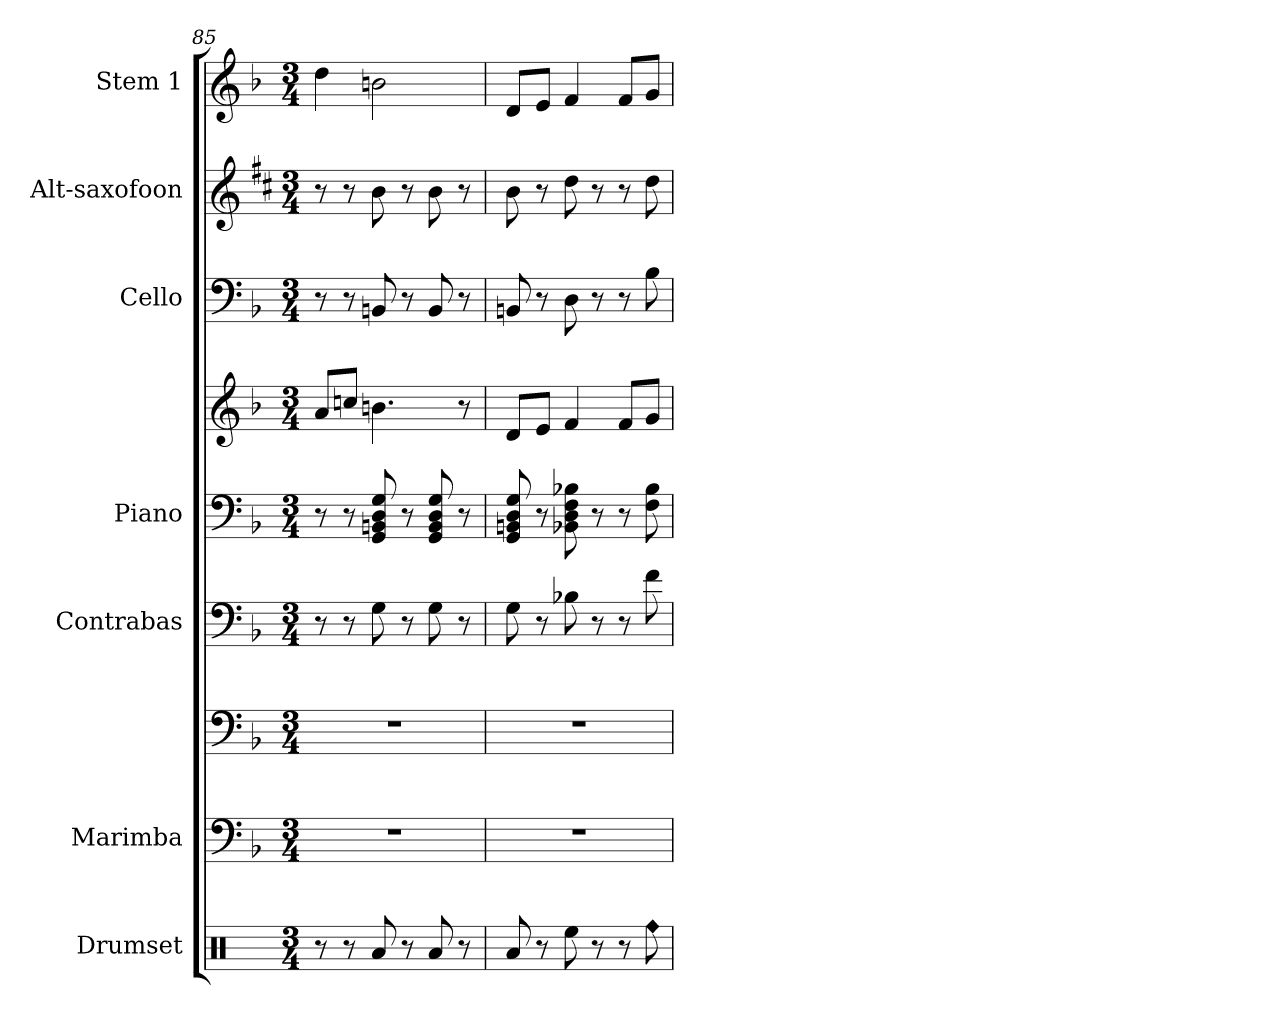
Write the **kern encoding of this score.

**kern	**kern	**kern	**kern	**kern	**kern	**kern	**kern	**kern
*part7	*part6	*part6	*part5	*part4	*part4	*part3	*part2	*part1
*staff9	*staff8	*staff7	*staff6	*staff5	*staff4	*staff3	*staff2	*staff1
*I"Drumset	*I"Marimba	*	*I"Contrabas	*I"Piano	*	*I"Cello	*I"Alt-saxofoon	*I"Stem 1
*I'D. set	*I'Mrm.	*	*I'Ca. Bs.	*I'Pno.	*	*	*I'A. Sax.	*I'Stm. 1
*clefX	*clefF4	*clefF4	*clefF4	*clefF4	*clefG2	*clefF4	*clefG2	*clefG2
*	*	*	*ITrd7c12	*	*	*	*ITrd5c9	*
*k[]	*k[b-]	*k[b-]	*k[b-]	*k[b-]	*k[b-]	*k[b-]	*k[b-]	*k[b-]
*M3/4	*M3/4	*M3/4	*M3/4	*M3/4	*M3/4	*M3/4	*M3/4	*M3/4
=85	=85	=85	=85	=85	=85	=85	=85	=85
8r	2.r	2.r	8r	8r	8a/L	8r	8r	4dd\
8r	.	.	8r	8r	8ccn/J	8r	8r	.
8Ra/	.	.	8GG\	8GG/ 8BBn/ 8D/ 8G/	4.bn\	8BBn/	8d\	2bn\
8r	.	.	8r	8r	.	8r	8r	.
8Ra/	.	.	8GG\	8GG/ 8BB/ 8D/ 8G/	.	8BB/	8d\	.
8r	.	.	8r	8r	8r	8r	8r	.
=86	=86	=86	=86	=86	=86	=86	=86	=86
8Ra/	2.r	2.r	8GG\	8GG/ 8BBn/ 8D/ 8G/	8d/L	8BBn/	8d\	8d/L
8r	.	.	8r	8r	8e/J	8r	8r	8e/J
8Ree\	.	.	8BB-X\	8BB-X\ 8D\ 8F\ 8B-X\	4f/	8D\	8f\	4f/
8r	.	.	8r	8r	.	8r	8r	.
8r	.	.	8r	8r	8f/L	8r	8r	8f/L
!LO:N:head=diamond	!	!	!	!	!	!	!	!
8Rff\	.	.	8F\	8F\ 8B-\	8g/J	8B-\	8f\	8g/J
=	=	=	=	=	=	=	=	=
*-	*-	*-	*-	*-	*-	*-	*-	*-
